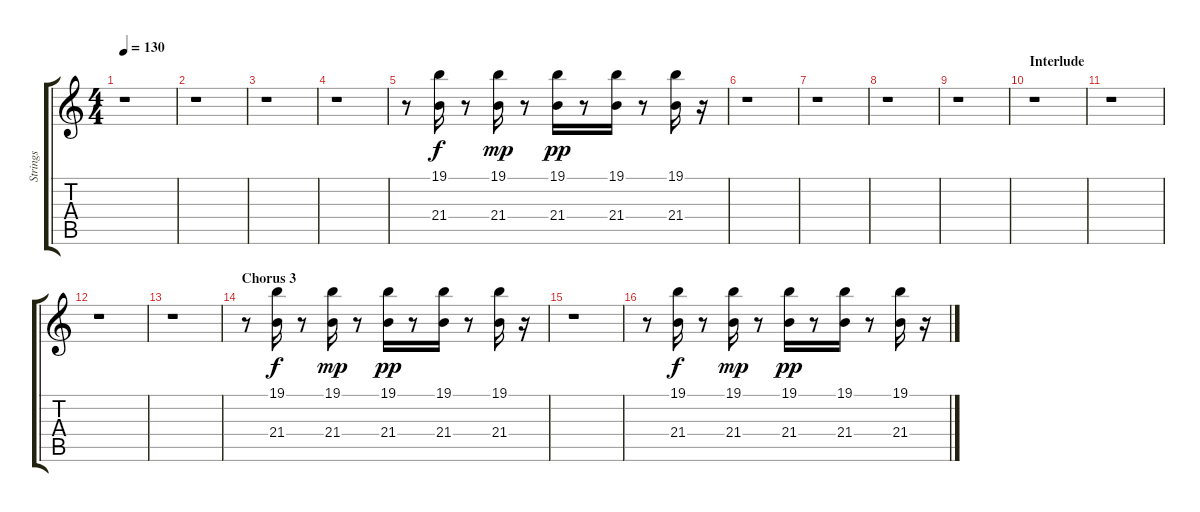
\track ("Strings" "Strings") {instrument stringensemble1}
\staff {score tabs}
\tuning (E4 B3 G3 D3 A2 E2) {hide}
\ts (4 4)
\tempo 130
\clef g2
\ks c
r.1{dy pp} |
r.1 |
r.1 |
r.1 |
r.8 (19.1 21.4).16{dy f} r.8 (19.1 21.4).16{dy mp} r.8 (19.1 21.4).16{dy pp} r.8 (19.1 21.4).16 r.8 (19.1 21.4).16 r.16 |
r.1 |
r.1 |
r.1 |
r.1 |
\section ("" "Interlude")
r.1 |
r.1 |
r.1 |
r.1 |
\section ("" "Chorus 3")
r.8 (19.1 21.4).16{dy f} r.8 (19.1 21.4).16{dy mp} r.8 (19.1 21.4).16{dy pp} r.8 (19.1 21.4).16 r.8 (19.1 21.4).16 r.16 |
r.1 |
r.8 (19.1 21.4).16{dy f} r.8 (19.1 21.4).16{dy mp} r.8 (19.1 21.4).16{dy pp} r.8 (19.1 21.4).16 r.8 (19.1 21.4).16 r.16
